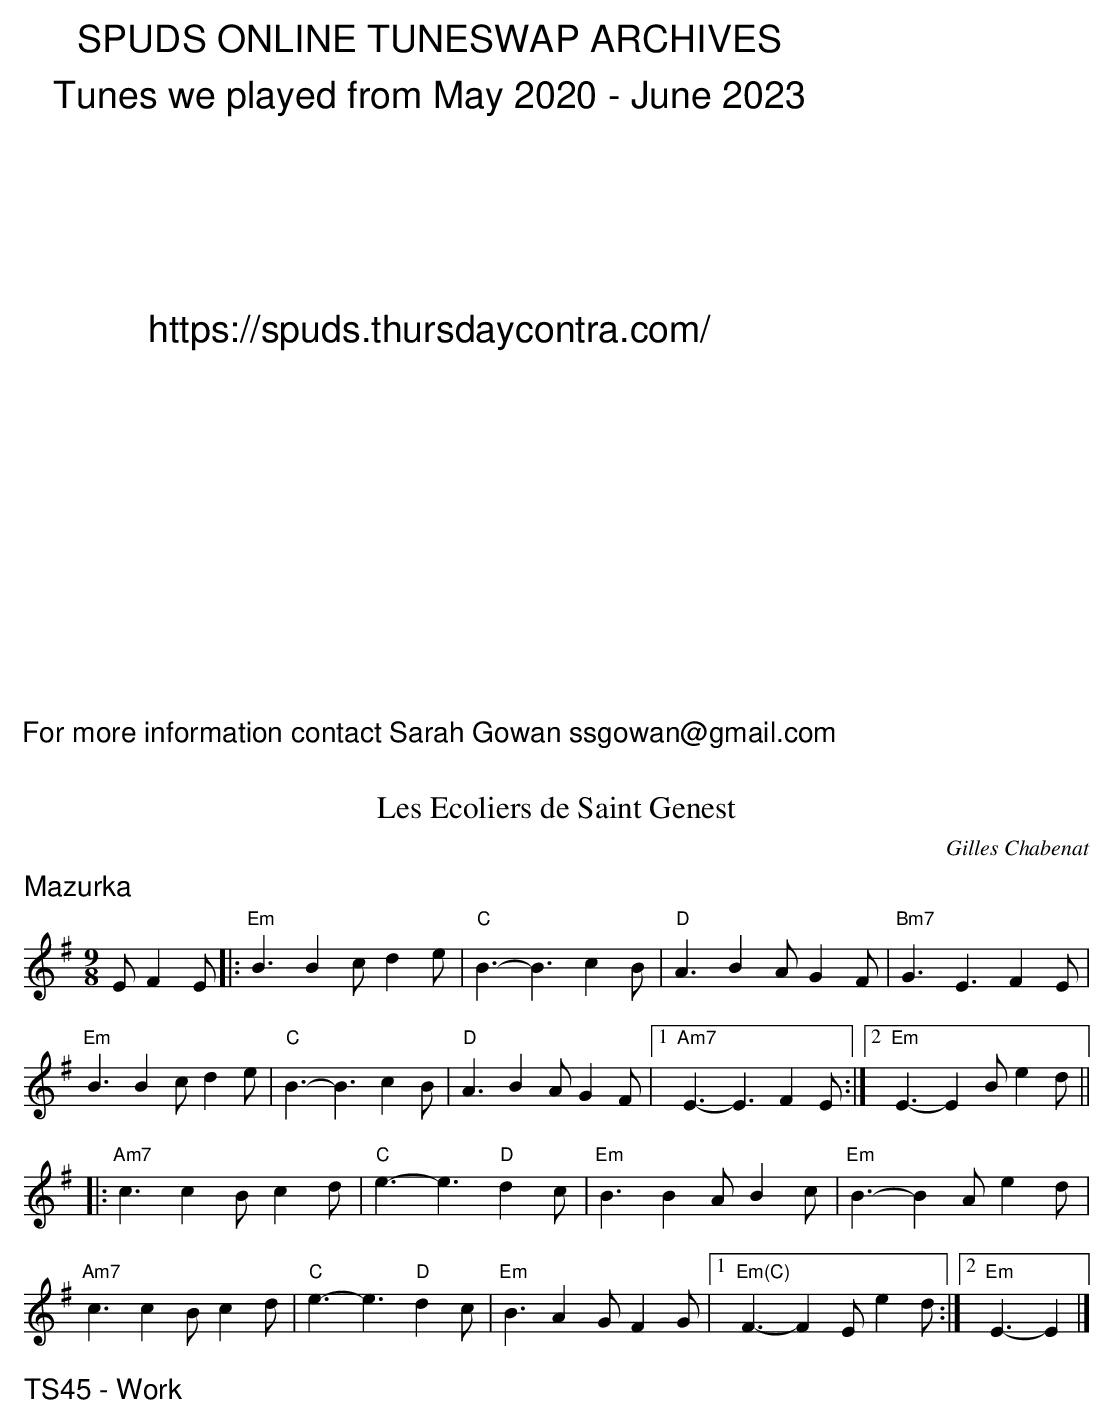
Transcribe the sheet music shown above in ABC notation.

X:1
T:Ecoliers de Saint Genest, Les
C:Gilles Chabenat
M:9/8
L:1/8
K:Em
%%text Mazurka
EF2E|:"Em"B3B2cd2e|"C"B3-B3c2B|"D"A3B2 AG2F|"Bm7"G3E3 F2E|
"Em"B3B2cd2e|"C"B3-B3c2B|"D"A3B2 AG2F|1"Am7"E3-E3 F2E:|2"Em"E3-E2Be2d||
|:"Am7"c3c2B c2d|"C"e3-e3 "D"d2c|"Em"B3B2A B2c|"Em"B3-B2Ae2d|
"Am7"c3c2B c2d|"C"e3-e3 "D"d2c|"Em"B3 A2G F2G|1"Em(C)"F3-F2Ee2d:|2"Em"E3-E2|]
